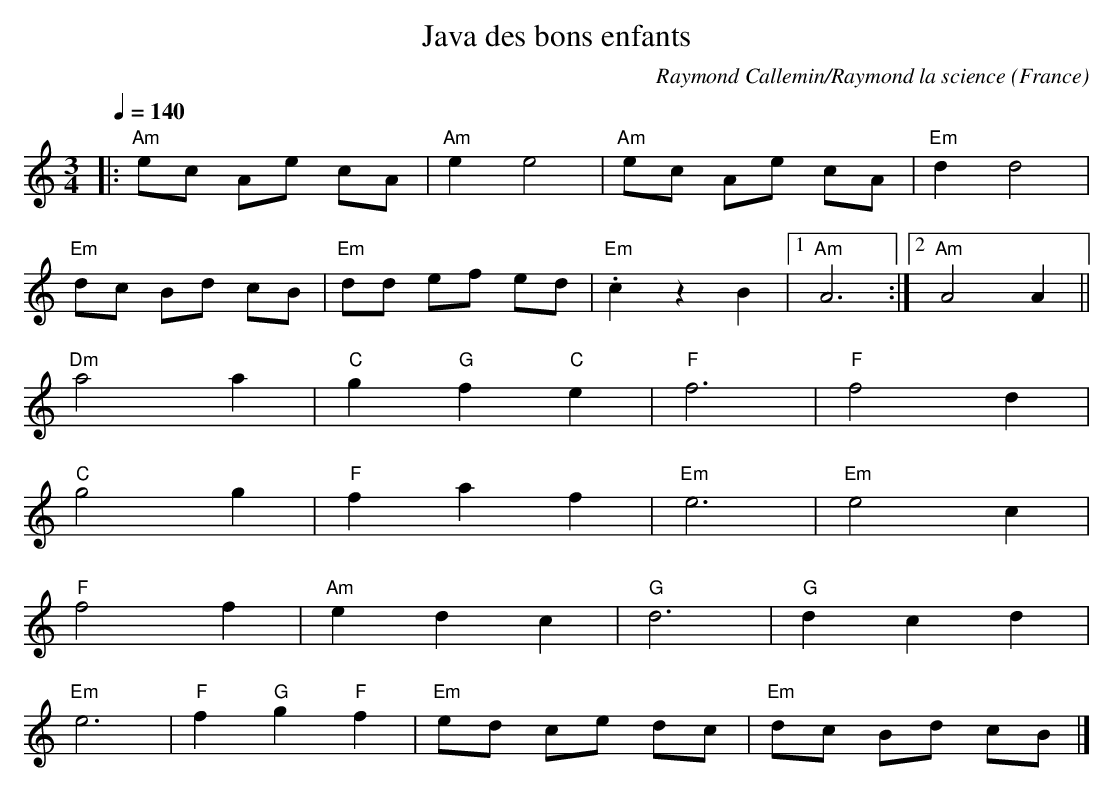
X:1
T:Java des bons enfants
C:Raymond Callemin/Raymond la science
O:France
M:3/4
L:1/8
Q:1/4=140
K:C
|: "Am"ec Ae cA |"Am"e2 e4 |"Am"ec Ae cA |"Em"d2 d4 |
"Em"dc Bd cB |"Em"dd ef ed |"Em".c2 z2 B2 |1 "Am"A6 :|2 "Am"A4 A2||
"Dm"a4 a2 |"C"g2 "G"f2 "C"e2 |"F"f6        |"F"f4 d2     |
"C"g4 g2  |"F"f2 a2 f2       |"Em"e6       |"Em"e4 c2    |
"F"f4 f2  |"Am"e2 d2 c2      |"G"d6        |"G"d2 c2 d2  |
"Em"e6    |"F"f2 "G"g2 "F"f2 |"Em"ed ce dc |"Em"dc Bd cB |]
